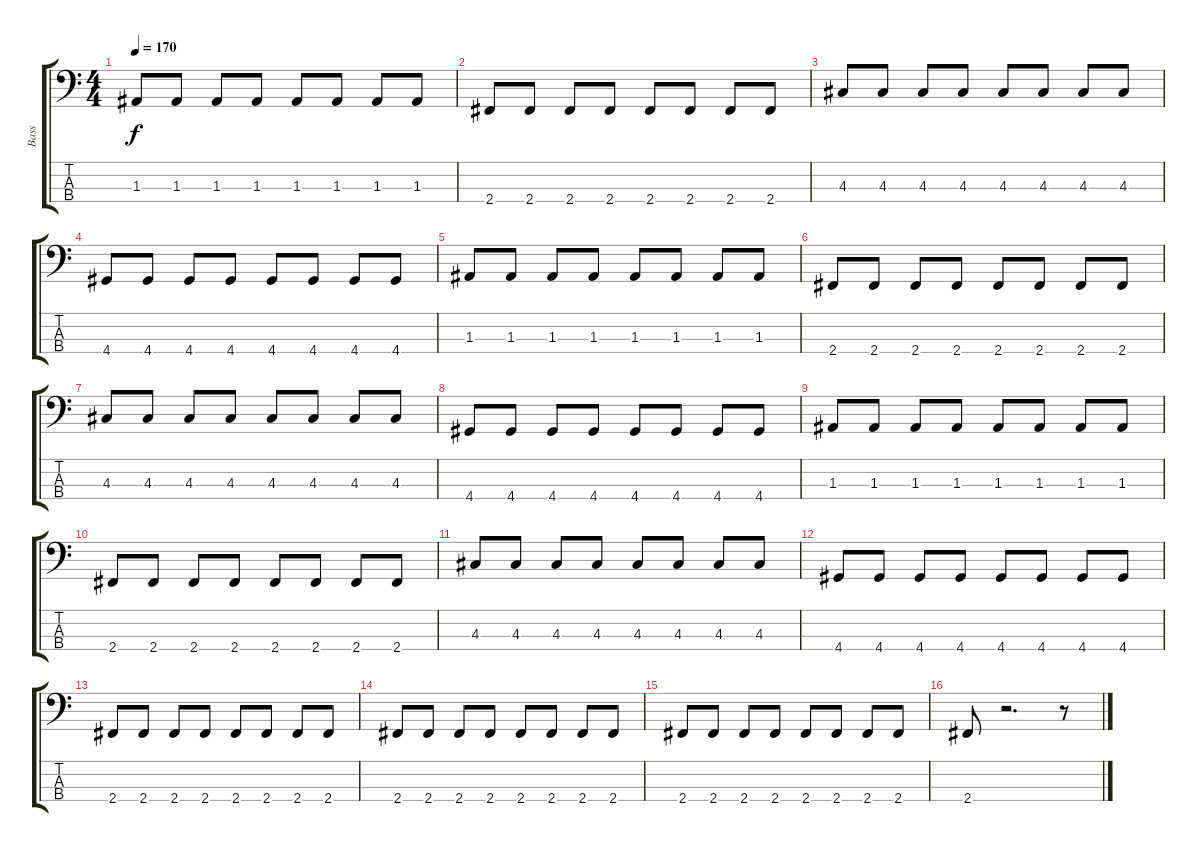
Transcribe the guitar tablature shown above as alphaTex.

\track ("Bass" "Bass") {instrument electricbassfinger}
\staff {score tabs}
\tuning (G2 D2 A1 E1) {hide}
\ts (4 4)
\tempo 170
\clef f4
\ks c
1.3.8{dy f} 1.3.8 1.3.8 1.3.8 1.3.8 1.3.8 1.3.8 1.3.8 |
2.4.8 2.4.8 2.4.8 2.4.8 2.4.8 2.4.8 2.4.8 2.4.8 |
4.3.8 4.3.8 4.3.8 4.3.8 4.3.8 4.3.8 4.3.8 4.3.8 |
4.4.8 4.4.8 4.4.8 4.4.8 4.4.8 4.4.8 4.4.8 4.4.8 |
1.3.8 1.3.8 1.3.8 1.3.8 1.3.8 1.3.8 1.3.8 1.3.8 |
2.4.8 2.4.8 2.4.8 2.4.8 2.4.8 2.4.8 2.4.8 2.4.8 |
4.3.8 4.3.8 4.3.8 4.3.8 4.3.8 4.3.8 4.3.8 4.3.8 |
4.4.8 4.4.8 4.4.8 4.4.8 4.4.8 4.4.8 4.4.8 4.4.8 |
1.3.8 1.3.8 1.3.8 1.3.8 1.3.8 1.3.8 1.3.8 1.3.8 |
2.4.8 2.4.8 2.4.8 2.4.8 2.4.8 2.4.8 2.4.8 2.4.8 |
4.3.8 4.3.8 4.3.8 4.3.8 4.3.8 4.3.8 4.3.8 4.3.8 |
4.4.8 4.4.8 4.4.8 4.4.8 4.4.8 4.4.8 4.4.8 4.4.8 |
2.4.8 2.4.8 2.4.8 2.4.8 2.4.8 2.4.8 2.4.8 2.4.8 |
2.4.8 2.4.8 2.4.8 2.4.8 2.4.8 2.4.8 2.4.8 2.4.8 |
2.4.8 2.4.8 2.4.8 2.4.8 2.4.8 2.4.8 2.4.8 2.4.8 |
2.4.8 r.2{d} r.8
